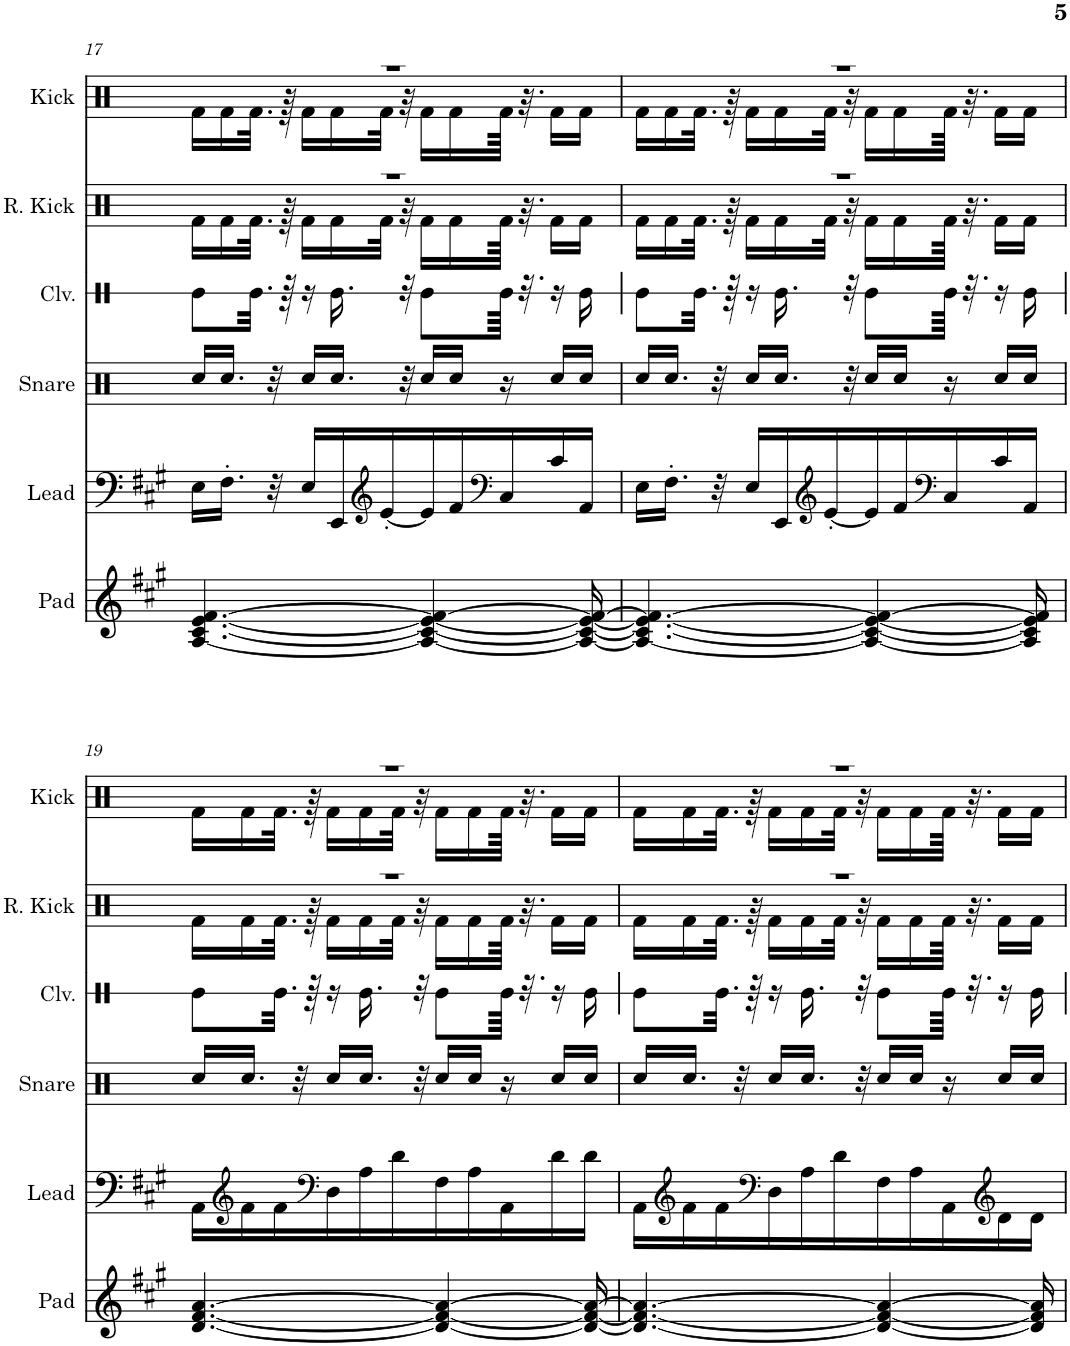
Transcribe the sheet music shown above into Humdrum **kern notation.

**kern	**kern	**kern	**kern	**kern	**kern
*part6	*part5	*part4	*part3	*part2	*part1
*staff6	*staff5	*staff4	*staff3	*staff2	*staff1
*I"Pad	*I"Lead	*I"Snare	*I"Claves	*I"Reverb Kick	*I"Kick
*I'Pad	*I'Lead	*I'Snare	*I'Clv.	*I'R. Kick	*I'Kick
!!LO:PB:g=z
*clefG2	*clefF4	*clefX	*clefX	*clefX	*clefX
*k[f#c#g#]	*k[f#c#g#]	*k[f#c#g#]	*k[f#c#g#]	*k[f#c#g#]	*k[f#c#g#]
*M11/16	*M11/16	*M11/16	*M11/16	*M11/16	*M11/16
=17	=17	=17	=17	=17	=17
*	*	*	*	*^	*^
[4.A/ [4.c#/ [4.e/ [4.f#/	16E\LL	16Rcc/LL	8Re\L	16%11r	16Rf\LL	16%11r	16Rf\LL
.	16.F#'\JJ	16.Rcc/JJ	.	.	16Rf\	.	16Rf\
.	.	.	32.Re\Jkk	.	32.Rf\JJk	.	32.Rf\JJk
.	32r	32r	.	.	.	.	.
.	.	.	64r	.	64r	.	64r
.	16E/LL	16Rcc/LL	16r	.	16Rf\LL	.	16Rf\LL
.	16EE/	16.Rcc/JJ	16.Re\	.	16Rf\	.	16Rf\
*	*clefG2	*	*	*	*	*	*
.	[16e'/	.	.	.	32Rf\JJk	.	32Rf\JJk
.	.	32r	32r	.	32r	.	32r
4A/_ 4c#/_ 4e/_ 4f#/_	16e/]	16Rcc/LL	8Re\L	.	16Rf\LL	.	16Rf\LL
.	16f#/	16Rcc/JJ	.	.	16Rf\	.	16Rf\
*	*clefF4	*	*	*	*	*	*
.	16C#/	16r	64Re\Jkkk	.	64Rf\JJkk	.	64Rf\JJkk
.	.	.	32.r	.	32.r	.	32.r
.	16c#/	16Rcc/LL	16r	.	16Rf\LL	.	16Rf\LL
16A/_ 16c#/_ 16e/_ 16f#/_	16AA/JJ	16Rcc/JJ	16Re\	.	16Rf\JJ	.	16Rf\JJ
=18	=18	=18	=18	=18	=18	=18	=18
4.A/_ 4.c#/_ 4.e/_ 4.f#/_	16E\LL	16Rcc/LL	8Re\L	16%11r	16Rf\LL	16%11r	16Rf\LL
.	16.F#'\JJ	16.Rcc/JJ	.	.	16Rf\	.	16Rf\
.	.	.	32.Re\Jkk	.	32.Rf\JJk	.	32.Rf\JJk
.	32r	32r	.	.	.	.	.
.	.	.	64r	.	64r	.	64r
.	16E/LL	16Rcc/LL	16r	.	16Rf\LL	.	16Rf\LL
.	16EE/	16.Rcc/JJ	16.Re\	.	16Rf\	.	16Rf\
*	*clefG2	*	*	*	*	*	*
.	[16e'/	.	.	.	32Rf\JJk	.	32Rf\JJk
.	.	32r	32r	.	32r	.	32r
4A/_ 4c#/_ 4e/_ 4f#/_	16e/]	16Rcc/LL	8Re\L	.	16Rf\LL	.	16Rf\LL
.	16f#/	16Rcc/JJ	.	.	16Rf\	.	16Rf\
*	*clefF4	*	*	*	*	*	*
.	16C#/	16r	64Re\Jkkk	.	64Rf\JJkk	.	64Rf\JJkk
.	.	.	32.r	.	32.r	.	32.r
.	16c#/	16Rcc/LL	16r	.	16Rf\LL	.	16Rf\LL
16A/] 16c#/] 16e/] 16f#/]	16AA/JJ	16Rcc/JJ	16Re\	.	16Rf\JJ	.	16Rf\JJ
!!LO:LB:g=z	!!
=19	=19	=19	=19	=19	=19	=19	=19
[4.d/ [4.f#/ [4.a/	16AA\LL	16Rcc/LL	8Re\L	16%11r	16Rf\LL	16%11r	16Rf\LL
*	*clefG2	*	*	*	*	*	*
.	16f#\	16.Rcc/JJ	.	.	16Rf\	.	16Rf\
.	16f#\	.	32.Re\Jkk	.	32.Rf\JJk	.	32.Rf\JJk
.	.	32r	.	.	.	.	.
.	.	.	64r	.	64r	.	64r
*	*clefF4	*	*	*	*	*	*
.	16D\	16Rcc/LL	16r	.	16Rf\LL	.	16Rf\LL
.	16A\	16.Rcc/JJ	16.Re\	.	16Rf\	.	16Rf\
.	16d\	.	.	.	32Rf\JJk	.	32Rf\JJk
.	.	32r	32r	.	32r	.	32r
4d/_ 4f#/_ 4a/_	16F#\	16Rcc/LL	8Re\L	.	16Rf\LL	.	16Rf\LL
.	16A\	16Rcc/JJ	.	.	16Rf\	.	16Rf\
.	16AA\	16r	64Re\Jkkk	.	64Rf\JJkk	.	64Rf\JJkk
.	.	.	32.r	.	32.r	.	32.r
.	16d\	16Rcc/LL	16r	.	16Rf\LL	.	16Rf\LL
16d/_ 16f#/_ 16a/_	16d\JJ	16Rcc/JJ	16Re\	.	16Rf\JJ	.	16Rf\JJ
=20	=20	=20	=20	=20	=20	=20	=20
4.d/_ 4.f#/_ 4.a/_	16AA\LL	16Rcc/LL	8Re\L	16%11r	16Rf\LL	16%11r	16Rf\LL
*	*clefG2	*	*	*	*	*	*
.	16f#\	16.Rcc/JJ	.	.	16Rf\	.	16Rf\
.	16f#\	.	32.Re\Jkk	.	32.Rf\JJk	.	32.Rf\JJk
.	.	32r	.	.	.	.	.
.	.	.	64r	.	64r	.	64r
*	*clefF4	*	*	*	*	*	*
.	16D\	16Rcc/LL	16r	.	16Rf\LL	.	16Rf\LL
.	16A\	16.Rcc/JJ	16.Re\	.	16Rf\	.	16Rf\
.	16d\	.	.	.	32Rf\JJk	.	32Rf\JJk
.	.	32r	32r	.	32r	.	32r
4d/_ 4f#/_ 4a/_	16F#\	16Rcc/LL	8Re\L	.	16Rf\LL	.	16Rf\LL
.	16A\	16Rcc/JJ	.	.	16Rf\	.	16Rf\
.	16AA\	16r	64Re\Jkkk	.	64Rf\JJkk	.	64Rf\JJkk
.	.	.	32.r	.	32.r	.	32.r
*	*clefG2	*	*	*	*	*	*
.	16d\	16Rcc/LL	16r	.	16Rf\LL	.	16Rf\LL
16d/] 16f#/] 16a/]	16d\JJ	16Rcc/JJ	16Re\	.	16Rf\JJ	.	16Rf\JJ
*	*	*	*	*v	*v	*	*
*	*	*	*	*	*v	*v
=	=	=	=	=	=
*-	*-	*-	*-	*-	*-
